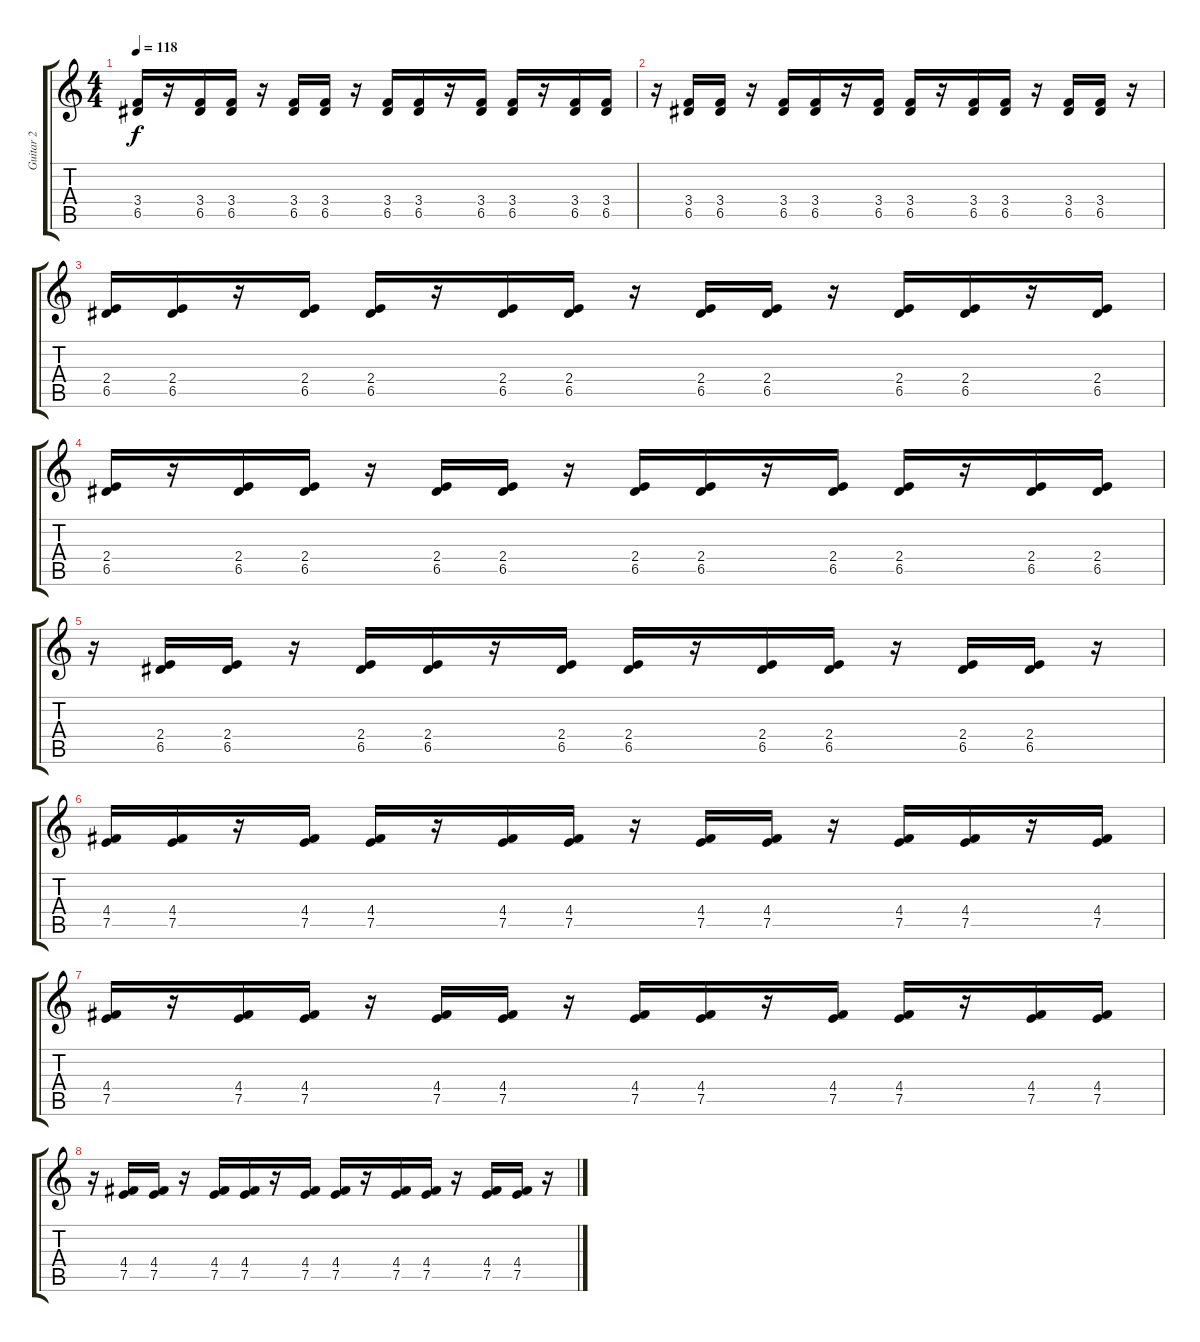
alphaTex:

\track ("Guitar 2" "Guitar 2") {instrument distortionguitar}
\staff {score tabs}
\tuning (E4 B3 G3 D3 A2 E2) {hide}
\ts (4 4)
\tempo 118
\clef g2
\ks c
(3.4 6.5).16{dy f} r.16 (3.4 6.5).16 (3.4 6.5).16 r.16 (3.4 6.5).16 (3.4 6.5).16 r.16 (3.4 6.5).16 (3.4 6.5).16 r.16 (3.4 6.5).16 (3.4 6.5).16 r.16 (3.4 6.5).16 (3.4 6.5).16 |
r.16 (3.4 6.5).16 (3.4 6.5).16 r.16 (3.4 6.5).16 (3.4 6.5).16 r.16 (3.4 6.5).16 (3.4 6.5).16 r.16 (3.4 6.5).16 (3.4 6.5).16 r.16 (3.4 6.5).16 (3.4 6.5).16 r.16 |
(2.4 6.5).16 (2.4 6.5).16 r.16 (2.4 6.5).16 (2.4 6.5).16 r.16 (2.4 6.5).16 (2.4 6.5).16 r.16 (2.4 6.5).16 (2.4 6.5).16 r.16 (2.4 6.5).16 (2.4 6.5).16 r.16 (2.4 6.5).16 |
(2.4 6.5).16 r.16 (2.4 6.5).16 (2.4 6.5).16 r.16 (2.4 6.5).16 (2.4 6.5).16 r.16 (2.4 6.5).16 (2.4 6.5).16 r.16 (2.4 6.5).16 (2.4 6.5).16 r.16 (2.4 6.5).16 (2.4 6.5).16 |
r.16 (2.4 6.5).16 (2.4 6.5).16 r.16 (2.4 6.5).16 (2.4 6.5).16 r.16 (2.4 6.5).16 (2.4 6.5).16 r.16 (2.4 6.5).16 (2.4 6.5).16 r.16 (2.4 6.5).16 (2.4 6.5).16 r.16 |
(4.4 7.5).16 (4.4 7.5).16 r.16 (4.4 7.5).16 (4.4 7.5).16 r.16 (4.4 7.5).16 (4.4 7.5).16 r.16 (4.4 7.5).16 (4.4 7.5).16 r.16 (4.4 7.5).16 (4.4 7.5).16 r.16 (4.4 7.5).16 |
(4.4 7.5).16 r.16 (4.4 7.5).16 (4.4 7.5).16 r.16 (4.4 7.5).16 (4.4 7.5).16 r.16 (4.4 7.5).16 (4.4 7.5).16 r.16 (4.4 7.5).16 (4.4 7.5).16 r.16 (4.4 7.5).16 (4.4 7.5).16 |
r.16 (4.4 7.5).16 (4.4 7.5).16 r.16 (4.4 7.5).16 (4.4 7.5).16 r.16 (4.4 7.5).16 (4.4 7.5).16 r.16 (4.4 7.5).16 (4.4 7.5).16 r.16 (4.4 7.5).16 (4.4 7.5).16 r.16
